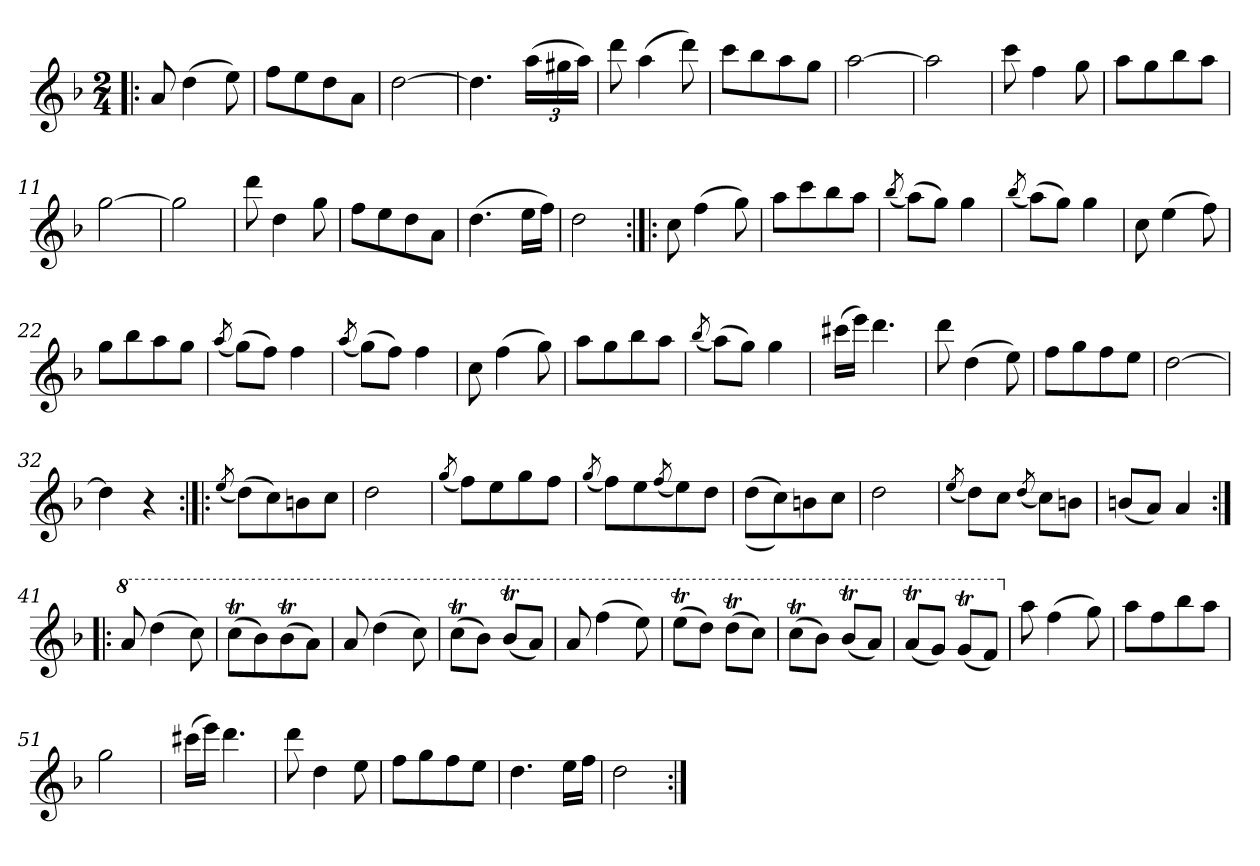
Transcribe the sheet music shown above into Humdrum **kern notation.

**kern
*part1
*staff1
*clefG2
*k[b-]
*d:
*M2/4
=1!|:
8a/
(>4dd\
8ee\)
=2
8ff\L
8ee\
8dd\
8a\J
=3
[2dd\
=4
4.dd\]
*Xbrackettup
(>24aa\LL
24gg#X\
24aa\JJ)
=5
8ddd\
(>4aa\
8ddd\)
!!LO:LB:g=z
=6
8ccc\L
8bb-\
8aa\
8gg\J
=7
[2aa\
=8
2aa\]
=9
8ccc\
4ff\
8gg\
=10
8aa\L
8gg\
8bb-\
8aa\J
=11
[2gg\
=12
2gg\]
!!LO:LB:g=z
=13
8ddd\
4dd\
8gg\
=14
8ff\L
8ee\
8dd\
8a\J
=15
(>4.dd\
16ee\LL
16ff\JJ)
=16
2dd\
=17:|!|:
8cc\
(>4ff\
8gg\)
=18
8aa\L
8ccc\
8bb-\
8aa\J
!!LO:LB:g=z
=19
(<8qbb-/
(>8aa\L)
8gg\J)
4gg\
=20
(<8qbb-/
(>8aa\L)
8gg\J)
4gg\
=21
8cc\
(>4ee\
8ff\)
=22
8gg\L
8bb-\
8aa\
8gg\J
=23
(<8qaa/
(>8gg\L)
8ff\J)
4ff\
=24
(<8qaa/
(>8gg\L)
8ff\J)
4ff\
!!LO:LB:g=z
=25
8cc\
(>4ff\
8gg\)
=26
8aa\L
8gg\
8bb-\
8aa\J
=27
(<8qbb-/
(>8aa\L)
8gg\J)
4gg\
=28
(>16ccc#X\LL
16eee\JJ)
4.ddd\
=29
8ddd\
(>4dd\
8ee\)
=30
8ff\L
8gg\
8ff\
8ee\J
!!LO:LB:g=z
=31
[2dd\
=32
4dd\]
4r
=33:|!|:
(<8qee/
(>8dd\L)
8cc\)
8bn\
8cc\J
=34
2dd\
=35
(<8qgg/
8ff\L)
8ee\
8gg\
8ff\J
=36
(<8qgg/
8ff\L)
8ee\
(<8qff/
8ee\)
8dd\J
=37
(>(>8dd\L
8cc\))
8bn\
8cc\J
!!LO:LB:g=z
=38
2dd\
=39
(<8qee/
8dd\L)
8cc\J
(<8qdd/
8cc\L)
8bn\J
=40
(<8bn/L
8a/J)
4a/
=41:|!|:
*8va
8aa/
(>4ddd\
8ccc\)
=42
(>8cccT\L
8bb-\)
(>8bb-T\
8aa\J)
=43
8aa/
(>4ddd\
8ccc\)
!!LO:LB:g=z
=44
(>8cccT\L
8bb-\J)
(<8bb-T/L
8aa/J)
=45
8aa/
(>4fff\
8eee\)
=46
(>8eeet\L
8ddd\J)
(>8dddT\L
8ccc\J)
=47
(>8cccT\L
8bb-\J)
(<8bb-T/L
8aa/J)
=48
(<8aat/L
8gg/J)
(<8ggT/L
8ff/J)
=49
*X8va
8aa\
(>4ff\
8gg\)
!!LO:LB:g=z
=50
8aa\L
8ff\
8bb-\
8aa\J
=51
2gg\
=52
(>16ccc#X\LL
16eee\JJ)
4.ddd\
=53
8ddd\
4dd\
8ee\
=54
8ff\L
8gg\
8ff\
8ee\J
=55
4.dd\
16ee\LL
16ff\JJ
=56
2dd\
=:|!
*-
